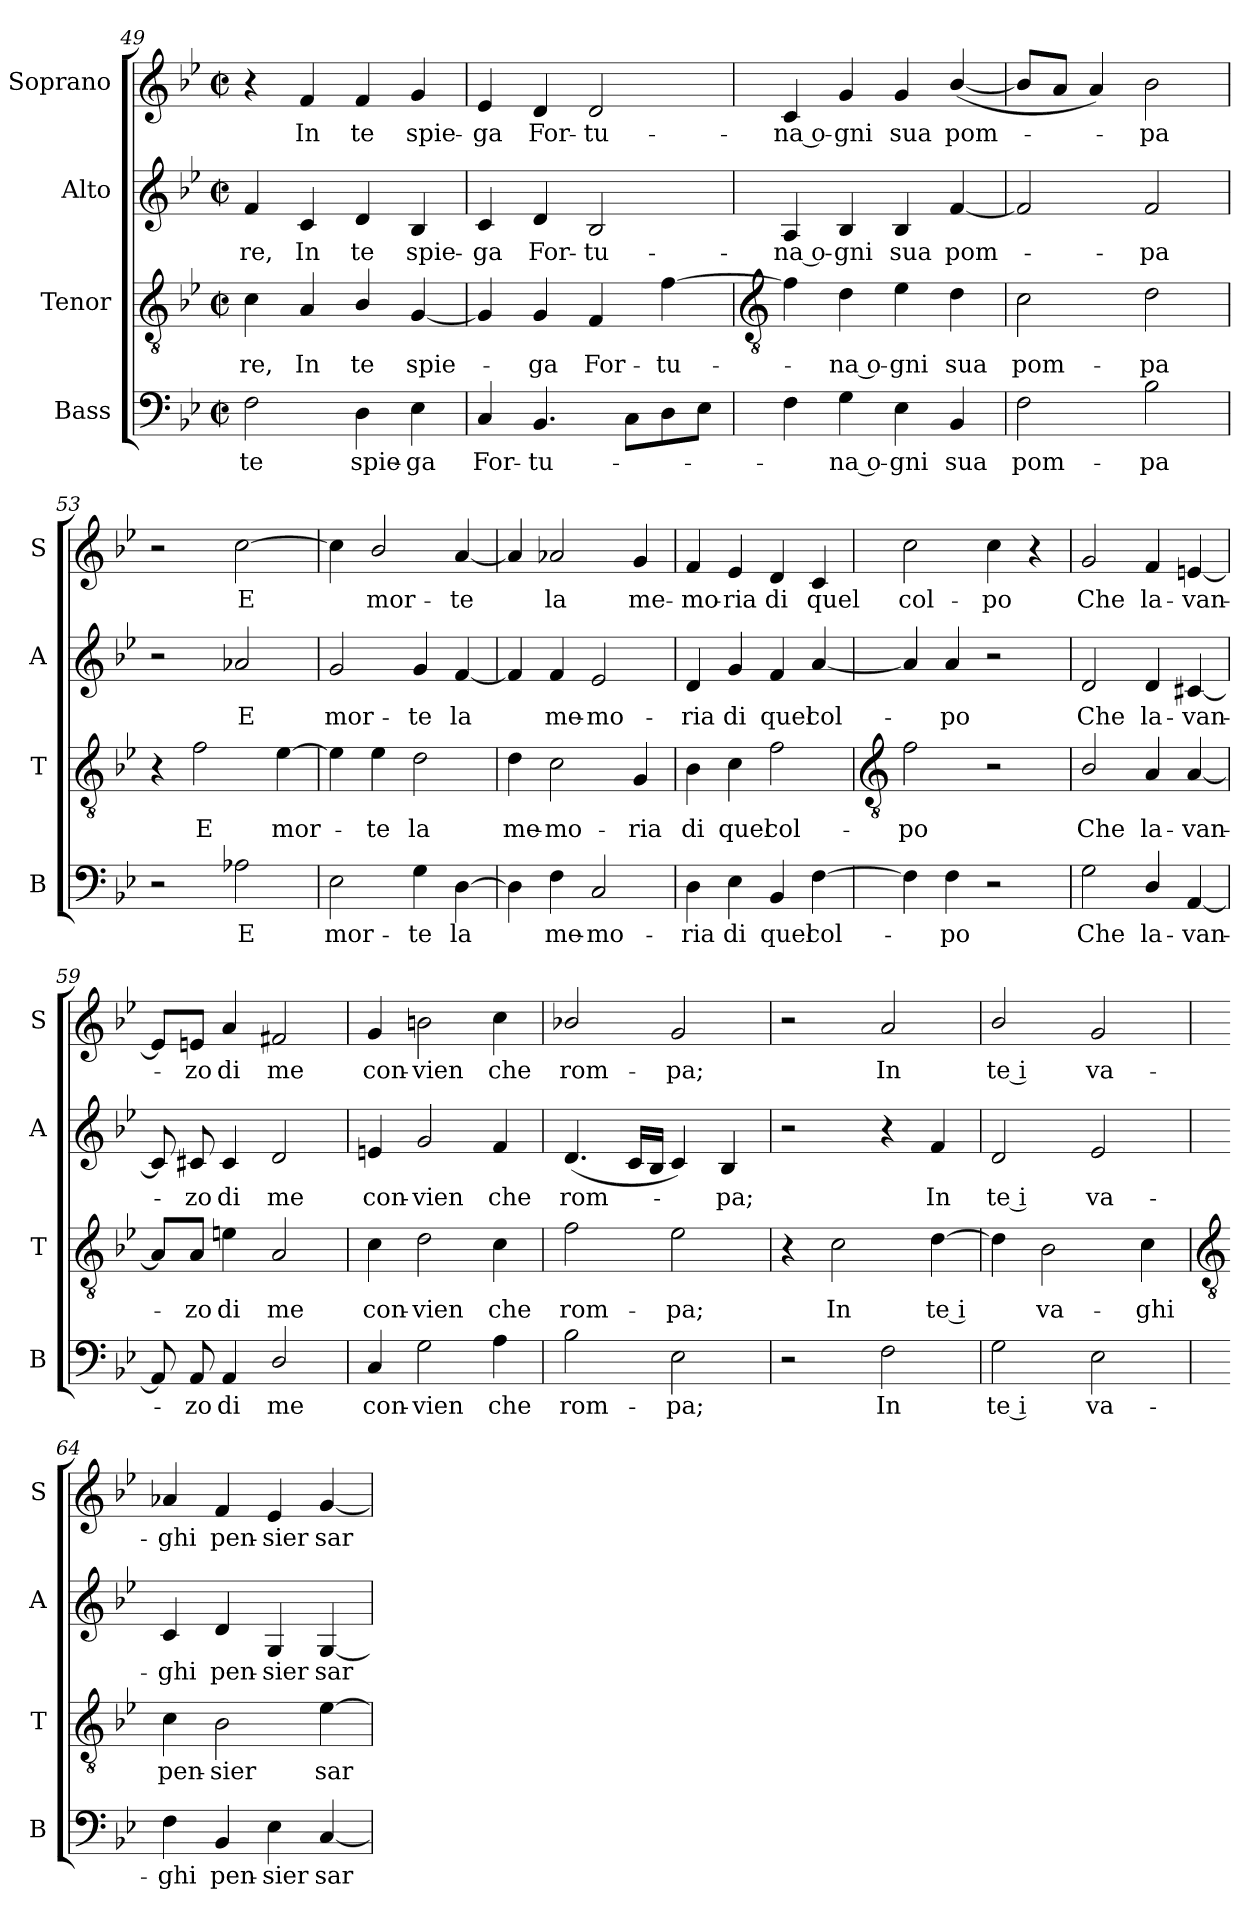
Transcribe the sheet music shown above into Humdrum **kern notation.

**kern	**text	**kern	**text	**kern	**text	**kern	**text
*part4	*part4	*part3	*part3	*part2	*part2	*part1	*part1
*staff4	*staff4	*staff3	*staff3	*staff2	*staff2	*staff1	*staff1
*I"Bass	*	*I"Tenor	*	*I"Alto	*	*I"Soprano	*
*I'B	*	*I'T	*	*I'A	*	*I'S	*
*clefF4	*	*clefGv2	*	*clefG2	*	*clefG2	*
*k[b-e-]	*	*k[b-e-]	*	*k[b-e-]	*	*k[b-e-]	*
*B-:	*	*B-:	*	*B-:	*	*B-:	*
*M2/2	*	*M2/2	*	*M2/2	*	*M2/2	*
*met(c|)	*	*met(c|)	*	*met(c|)	*	*met(c|)	*
=49	=49	=49	=49	=49	=49	=49	=49
!	!LO:LY:b	!	!LO:LY:b	!	!LO:LY:b	!	!
2F	te	4c	re,	4f	re,	4r	.
!	!	!	!LO:LY:b	!	!LO:LY:b	!	!LO:LY:b
.	.	4A	In	4c	In	4f	In
!	!LO:LY:b	!	!LO:LY:b	!	!LO:LY:b	!	!LO:LY:b
4D	spie-	4B-/	te	4d	te	4f	te
!	!LO:LY:b	!	!LO:LY:b	!	!LO:LY:b	!	!LO:LY:b
4E-	-ga	[4G	spie-	4B-	spie-	4g	spie-
=50	=50	=50	=50	=50	=50	=50	=50
!	!LO:LY:b	!	!	!	!LO:LY:b	!	!LO:LY:b
4C	For-	4G]	.	4c	-ga	4e-	-ga
!	!LO:LY:b	!	!LO:LY:b	!	!LO:LY:b	!	!LO:LY:b
4.BB-	-tu-	4G	ga	4d	For-	4d	For-
!	!	!	!LO:LY:b	!	!LO:LY:b	!	!LO:LY:b
.	.	4F	For-	2B-	-tu-	2d	-tu-
8CL	.	.	.	.	.	.	.
!	!	!	!LO:LY:b	!	!	!	!
8D	.	[4f	-tu-	.	.	.	.
8E-J	.	.	.	.	.	.	.
!!LO:LB:g=z
=51	=51	=51	=51	=51	=51	=51	=51
*	*	*clefGv2	*	*	*	*	*
!	!	!	!	!	!LO:LY:b	!	!LO:LY:b
4F	.	4f]	.	4A	-na o-	4c	-na o-
!	!LO:LY:b	!	!LO:LY:b	!	!LO:LY:b	!	!LO:LY:b
4G	na o-	4d	na o-	4B-	-gni	4g	-gni
!	!LO:LY:b	!	!LO:LY:b	!	!LO:LY:b	!	!LO:LY:b
4E-	-gni	4e-	-gni	4B-	sua	4g	sua
!	!LO:LY:b	!	!LO:LY:b	!	!LO:LY:b	!	!LO:LY:b
4BB-	sua	4d	sua	[4f	pom-	(<[4b-/	pom-
=52	=52	=52	=52	=52	=52	=52	=52
!	!LO:LY:b	!	!LO:LY:b	!	!	!	!
2F	pom-	2c	pom-	2f]	.	8b-/L]	.
.	.	.	.	.	.	8a/J	.
.	.	.	.	.	.	4a)	.
!	!LO:LY:b	!	!LO:LY:b	!	!LO:LY:b	!	!LO:LY:b
2B-	-pa	2d	-pa	2f	pa	2b-	pa
=53	=53	=53	=53	=53	=53	=53	=53
2r	.	4r	.	2r	.	2r	.
!	!	!	!LO:LY:b	!	!	!	!
.	.	2f	E	.	.	.	.
!	!LO:LY:b	!	!	!	!LO:LY:b	!	!LO:LY:b
2A-X	E	.	.	2a-X	E	[2cc	E
!	!	!	!LO:LY:b	!	!	!	!
.	.	[4e-	mor-	.	.	.	.
=54	=54	=54	=54	=54	=54	=54	=54
!	!LO:LY:b	!	!	!	!LO:LY:b	!	!
2E-	mor-	4e-]	.	2g	mor-	4cc]	.
!	!	!	!LO:LY:b	!	!	!	!LO:LY:b
.	.	4e-	te	.	.	2b-/	mor-
!	!LO:LY:b	!	!LO:LY:b	!	!LO:LY:b	!	!
4G	-te	2d	la	4g	-te	.	.
!	!LO:LY:b	!	!	!	!LO:LY:b	!	!LO:LY:b
[4D	la	.	.	[4f	la	[4a	-te
=55	=55	=55	=55	=55	=55	=55	=55
!	!	!	!LO:LY:b	!	!	!	!
4D]	.	4d	me-	4f]	.	4a]	.
!	!LO:LY:b	!	!LO:LY:b	!	!LO:LY:b	!	!LO:LY:b
4F	me-	2c	-mo-	4f	me-	2a-X	la
!	!LO:LY:b	!	!	!	!LO:LY:b	!	!
2C	-mo-	.	.	2e-	-mo-	.	.
!	!	!	!LO:LY:b	!	!	!	!LO:LY:b
.	.	4G	-ria	.	.	4g	me-
=56	=56	=56	=56	=56	=56	=56	=56
!	!LO:LY:b	!	!LO:LY:b	!	!LO:LY:b	!	!LO:LY:b
4D	-ria	4B-	di	4d	-ria	4f	-mo-
!	!LO:LY:b	!	!LO:LY:b	!	!LO:LY:b	!	!LO:LY:b
4E-	di	4c	quel	4g	di	4e-	-ria
!	!LO:LY:b	!	!LO:LY:b	!	!LO:LY:b	!	!LO:LY:b
4BB-	quel	2f	col-	4f	quel	4d	di
!	!LO:LY:b	!	!	!	!LO:LY:b	!	!LO:LY:b
[4F	col-	.	.	[4a	col-	4c	quel
!!LO:LB:g=z
=57	=57	=57	=57	=57	=57	=57	=57
*	*	*clefGv2	*	*	*	*	*
!	!	!	!LO:LY:b	!	!	!	!LO:LY:b
4F]	.	2f	-po	4a]	.	2cc	col-
!	!LO:LY:b	!	!	!	!LO:LY:b	!	!
4F	po	.	.	4a	po	.	.
!	!	!	!	!	!	!	!LO:LY:b
2r	.	2r	.	2r	.	4cc	-po
.	.	.	.	.	.	4r	.
=58	=58	=58	=58	=58	=58	=58	=58
!	!LO:LY:b	!	!LO:LY:b	!	!LO:LY:b	!	!LO:LY:b
2G	Che	2B-/	Che	2d	Che	2g	Che
!	!LO:LY:b	!	!LO:LY:b	!	!LO:LY:b	!	!LO:LY:b
4D/	la-	4A	la-	4d	la-	4f	la-
!	!LO:LY:b	!	!LO:LY:b	!	!LO:LY:b	!	!LO:LY:b
[4AA	-van-	[4A	-van-	[4c#X	-van-	[4en	-van-
=59	=59	=59	=59	=59	=59	=59	=59
8AA]	.	8A/L]	.	8c#]	.	8e/L]	.
!	!LO:LY:b	!	!LO:LY:b	!	!LO:LY:b	!	!LO:LY:b
8AA	zo	8A/J	zo	8c#X	zo	8en/J	zo
!	!LO:LY:b	!	!LO:LY:b	!	!LO:LY:b	!	!LO:LY:b
4AA	di	4en	di	4c#	di	4a	di
!	!LO:LY:b	!	!LO:LY:b	!	!LO:LY:b	!	!LO:LY:b
2D/	me	2A	me	2d	me	2f#X	me
=60	=60	=60	=60	=60	=60	=60	=60
!	!LO:LY:b	!	!LO:LY:b	!	!LO:LY:b	!	!LO:LY:b
4C	con-	4c	con-	4en	con-	4g	con-
!	!LO:LY:b	!	!LO:LY:b	!	!LO:LY:b	!	!LO:LY:b
2G	-vien	2d	-vien	2g	-vien	2bn	-vien
!	!LO:LY:b	!	!LO:LY:b	!	!LO:LY:b	!	!LO:LY:b
4A	che	4c	che	4f	che	4cc	che
=61	=61	=61	=61	=61	=61	=61	=61
!	!LO:LY:b	!	!LO:LY:b	!	!LO:LY:b	!	!LO:LY:b
2B-	rom-	2f	rom-	(<4.d	rom-	2b-X/	rom-
.	.	.	.	16cLL	.	.	.
.	.	.	.	16B-JJ	.	.	.
!	!LO:LY:b	!	!LO:LY:b	!	!	!	!LO:LY:b
2E-	-pa;	2e-	-pa;	4c)	.	2g	-pa;
!	!	!	!	!	!LO:LY:b	!	!
.	.	.	.	4B-	pa;	.	.
=62	=62	=62	=62	=62	=62	=62	=62
2r	.	4r	.	2r	.	2r	.
!	!	!	!LO:LY:b	!	!	!	!
.	.	2c	In	.	.	.	.
!	!LO:LY:b	!	!	!	!	!	!LO:LY:b
2F	In	.	.	4r	.	2a	In
!	!	!	!LO:LY:b	!	!LO:LY:b	!	!
.	.	[4d	te i	4f	In	.	.
=63	=63	=63	=63	=63	=63	=63	=63
!	!LO:LY:b	!	!	!	!LO:LY:b	!	!LO:LY:b
2G	te i	4d]	.	2d	te i	2b-/	te i
!	!	!	!LO:LY:b	!	!	!	!
.	.	2B-	va-	.	.	.	.
!	!LO:LY:b	!	!	!	!LO:LY:b	!	!LO:LY:b
2E-	va-	.	.	2e-	va-	2g	va-
!	!	!	!LO:LY:b	!	!	!	!
.	.	4c	-ghi	.	.	.	.
!!LO:LB:g=z
=64	=64	=64	=64	=64	=64	=64	=64
*	*	*clefGv2	*	*	*	*	*
!	!LO:LY:b	!	!LO:LY:b	!	!LO:LY:b	!	!LO:LY:b
4F	-ghi	4c	pen-	4c	-ghi	4a-X	-ghi
!	!LO:LY:b	!	!LO:LY:b	!	!LO:LY:b	!	!LO:LY:b
4BB-	pen-	2B-	-sier	4d	pen-	4f	pen-
!	!LO:LY:b	!	!	!	!LO:LY:b	!	!LO:LY:b
4E-	-sier	.	.	4G	-sier	4e-	-sier
!	!LO:LY:b	!	!LO:LY:b	!	!LO:LY:b	!	!LO:LY:b
[4C	sar-	[4e-	sar-	[4G	sar-	[4g	sar-
=	=	=	=	=	=	=	=
*-	*-	*-	*-	*-	*-	*-	*-
